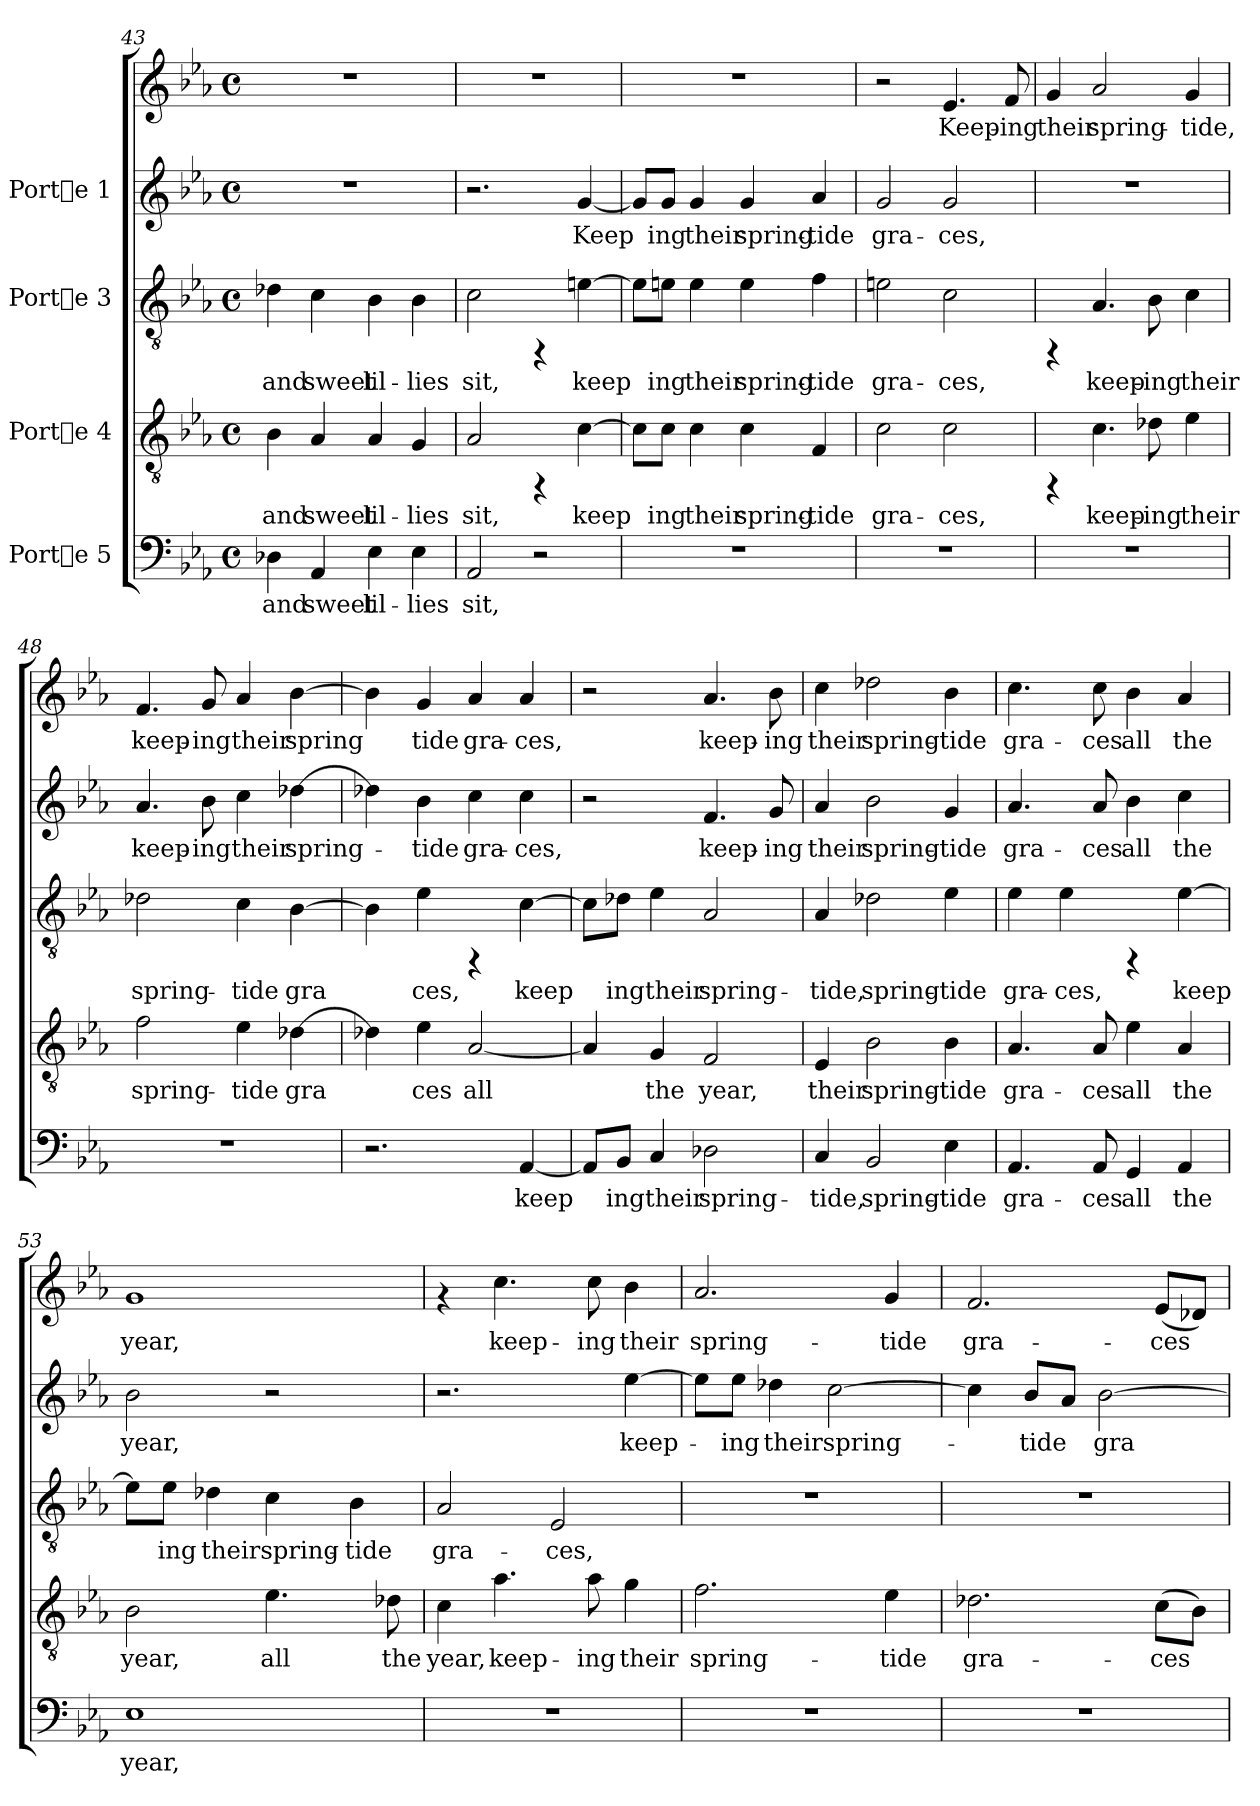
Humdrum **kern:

**kern	**text	**kern	**text	**kern	**text	**kern	**text	**kern	**text
*part4	*part4	*part3	*part3	*part2	*part2	*part1	*part1	*part1	*part1
*staff5	*staff5	*staff4	*staff4	*staff3	*staff3	*staff2	*staff2	*staff1	*staff1
*I"Porte 5	*	*I"Porte 4	*	*I"Porte 3	*	*I"Porte 1	*	*	*
*clefF4	*	*clefGv2	*	*clefGv2	*	*clefG2	*	*clefG2	*
*k[b-e-a-]	*	*k[b-e-a-]	*	*k[b-e-a-]	*	*k[b-e-a-]	*	*k[b-e-a-]	*
*E-:	*	*E-:	*	*E-:	*	*E-:	*	*E-:	*
*M4/4	*	*M4/4	*	*M4/4	*	*M4/4	*	*M4/4	*
*met(c)	*	*met(c)	*	*met(c)	*	*met(c)	*	*met(c)	*
=43	=43	=43	=43	=43	=43	=43	=43	=43	=43
!	!LO:LY:b:cj	!	!LO:LY:b:cj	!	!LO:LY:b:cj	!	!	!	!
4D-X\	and	4B-\	and	4d-X\	and	1r	.	1r	.
!	!LO:LY:b:cj	!	!LO:LY:b:cj	!	!LO:LY:b:cj	!	!	!	!
4AA-/	sweet	4A-/	sweet	4c\	sweet	.	.	.	.
!	!LO:LY:b:cj	!	!LO:LY:b:cj	!	!LO:LY:b:cj	!	!	!	!
4E-\	lil-	4A-/	lil-	4B-\	lil-	.	.	.	.
!	!LO:LY:b:cj	!	!LO:LY:b:cj	!	!LO:LY:b:cj	!	!	!	!
4E-\	-lies	4G/	-lies	4B-\	-lies	.	.	.	.
=44	=44	=44	=44	=44	=44	=44	=44	=44	=44
!	!LO:LY:b:cj	!	!LO:LY:b:cj	!	!LO:LY:b:cj	!	!	!	!
2AA-/	sit,	2A-/	sit,	2c\	sit,	2.r	.	1r	.
2r	.	4rFF	.	4rFF	.	.	.	.	.
!	!	!	!LO:LY:b:cj	!	!LO:LY:b:cj	!	!LO:LY:b:cj	!	!
.	.	[>4c\	keep-	[>4en\	keep-	[<4g/	Keep-	.	.
!!LO:PB:g=z
=45	=45	=45	=45	=45	=45	=45	=45	=45	=45
!	!	!	!LO:LY:b:cj	!	!LO:LY:b:cj	!	!LO:LY:b:cj	!	!
1r	.	8c\L]	-	8en\L]	-	8g/L]	-	1r	.
!	!	!	!LO:LY:b:cj	!	!LO:LY:b:cj	!	!LO:LY:b:cj	!	!
.	.	8c\J	ing	8e\J	ing	8g/J	ing	.	.
!	!	!	!LO:LY:b:cj	!	!LO:LY:b:cj	!	!LO:LY:b:cj	!	!
.	.	4c\	their	4e\	their	4g/	their	.	.
!	!	!	!LO:LY:b:cj	!	!LO:LY:b:cj	!	!LO:LY:b:cj	!	!
.	.	4c\	spring-	4e\	spring-	4g/	spring-	.	.
!	!	!	!LO:LY:b:cj	!	!LO:LY:b:cj	!	!LO:LY:b:cj	!	!
.	.	4F/	-tide	4f\	-tide	4a-/	-tide	.	.
=46	=46	=46	=46	=46	=46	=46	=46	=46	=46
!	!	!	!LO:LY:b:cj	!	!LO:LY:b:cj	!	!LO:LY:b:cj	!	!
1r	.	2c\	gra-	2en\	gra-	2g/	gra-	2r	.
!	!	!	!LO:LY:b:cj	!	!LO:LY:b:cj	!	!LO:LY:b:cj	!	!LO:LY:b:cj
.	.	2c\	-ces,	2c\	-ces,	2g/	-ces,	4.e-/	Keep-
!	!	!	!	!	!	!	!	!	!LO:LY:b:cj
.	.	.	.	.	.	.	.	8f/	-ing
=47	=47	=47	=47	=47	=47	=47	=47	=47	=47
!	!	!	!	!	!	!	!	!	!LO:LY:b:cj
1r	.	4rFF	.	4rFF	.	1r	.	4g/	their
!	!	!	!LO:LY:b:cj	!	!LO:LY:b:cj	!	!	!	!LO:LY:b:cj
.	.	4.c\	keep-	4.A-/	keep-	.	.	2a-/	spring-
!	!	!	!LO:LY:b:cj	!	!LO:LY:b:cj	!	!	!	!
.	.	8d-X\	-ing	8B-\	-ing	.	.	.	.
!	!	!	!LO:LY:b:cj	!	!LO:LY:b:cj	!	!	!	!LO:LY:b:cj
.	.	4e-\	their	4c\	their	.	.	4g/	-tide,
=48	=48	=48	=48	=48	=48	=48	=48	=48	=48
!	!	!	!LO:LY:b:cj	!	!LO:LY:b:cj	!	!LO:LY:b:cj	!	!LO:LY:b:cj
1r	.	2f\	spring-	2d-X\	spring-	4.a-/	-keep-	4.f/	keep-
!	!	!	!	!	!	!	!LO:LY:b:cj	!	!LO:LY:b:cj
.	.	.	.	.	.	8b-\	-ing	8g/	-ing
!	!	!	!LO:LY:b:cj	!	!LO:LY:b:cj	!	!LO:LY:b:cj	!	!LO:LY:b:cj
.	.	4e-\	-tide	4c\	-tide	4cc\	their	4a-/	their
!	!	!	!LO:LY:b:cj	!	!LO:LY:b:cj	!	!LO:LY:b:cj	!	!LO:LY:b:cj
.	.	[>4d-X\	gra-	[>4B-\	gra-	[>4dd-X\	spring-	[>4b-\	spring-
!!LO:LB:g=z
=49	=49	=49	=49	=49	=49	=49	=49	=49	=49
!	!	!	!LO:LY:b:cj	!	!LO:LY:b:cj	!	!LO:LY:b:cj	!	!LO:LY:b:cj
2.r	.	4d-X\]	-	4B-\]	-	4dd-X\]	.	4b-\]	-
!	!	!	!LO:LY:b:cj	!	!LO:LY:b:cj	!	!LO:LY:b:cj	!	!LO:LY:b:cj
.	.	4e-\	ces	4e-\	ces,	4b-\	tide	4g/	tide
!	!	!	!LO:LY:b:cj	!	!	!	!LO:LY:b:cj	!	!LO:LY:b:cj
.	.	[<2A-/	all	4rFF	.	4cc\	gra-	4a-/	gra-
!	!LO:LY:b:cj	!	!	!	!LO:LY:b:cj	!	!LO:LY:b:cj	!	!LO:LY:b:cj
[<4AA-/	keep-	.	.	[>4c\	keep-	4cc\	-ces,	4a-/	-ces,
=50	=50	=50	=50	=50	=50	=50	=50	=50	=50
!	!LO:LY:b:cj	!	!LO:LY:b:cj	!	!LO:LY:b:cj	!	!	!	!
8AA-/L]	-	4A-/]	.	8c\L]	-	2r	.	2r	.
!	!LO:LY:b:cj	!	!	!	!LO:LY:b:cj	!	!	!	!
8BB-/J	ing	.	.	8d-X\J	ing	.	.	.	.
!	!LO:LY:b:cj	!	!LO:LY:b:cj	!	!LO:LY:b:cj	!	!	!	!
4C/	their	4G/	the	4e-\	their	.	.	.	.
!	!LO:LY:b:cj	!	!LO:LY:b:cj	!	!LO:LY:b:cj	!	!LO:LY:b:cj	!	!LO:LY:b:cj
2D-X\	spring-	2F/	year,	2A-/	spring-	4.f/	keep-	4.a-/	keep-
!	!	!	!	!	!	!	!LO:LY:b:cj	!	!LO:LY:b:cj
.	.	.	.	.	.	8g/	-ing	8b-\	-ing
=51	=51	=51	=51	=51	=51	=51	=51	=51	=51
!	!LO:LY:b:cj	!	!LO:LY:b:cj	!	!LO:LY:b:cj	!	!LO:LY:b:cj	!	!LO:LY:b:cj
4C/	-tide,	4E-/	their	4A-/	-tide,	4a-/	their	4cc\	their
!	!LO:LY:b:cj	!	!LO:LY:b:cj	!	!LO:LY:b:cj	!	!LO:LY:b:cj	!	!LO:LY:b:cj
2BB-/	spring-	2B-\	spring-	2d-X\	spring-	2b-\	spring-	2dd-X\	spring-
!	!LO:LY:b:cj	!	!LO:LY:b:cj	!	!LO:LY:b:cj	!	!LO:LY:b:cj	!	!LO:LY:b:cj
4E-\	-tide	4B-\	-tide	4e-\	-tide	4g/	-tide	4b-\	-tide
=52	=52	=52	=52	=52	=52	=52	=52	=52	=52
!	!LO:LY:b:cj	!	!LO:LY:b:cj	!	!LO:LY:b:cj	!	!LO:LY:b:cj	!	!LO:LY:b:cj
4.AA-/	gra-	4.A-/	gra-	4e-\	gra-	4.a-/	gra-	4.cc\	gra-
!	!	!	!	!	!LO:LY:b:cj	!	!	!	!
.	.	.	.	4e-\	-ces,	.	.	.	.
!	!LO:LY:b:cj	!	!LO:LY:b:cj	!	!	!	!LO:LY:b:cj	!	!LO:LY:b:cj
8AA-/	-ces	8A-/	-ces	.	.	8a-/	-ces	8cc\	-ces
!	!LO:LY:b:cj	!	!LO:LY:b:cj	!	!	!	!LO:LY:b:cj	!	!LO:LY:b:cj
4GG/	all	4e-\	all	4rFF	.	4b-\	all	4b-\	all
!	!LO:LY:b:cj	!	!LO:LY:b:cj	!	!LO:LY:b:cj	!	!LO:LY:b:cj	!	!LO:LY:b:cj
4AA-/	the	4A-/	the	[>4e-\	keep-	4cc\	the	4a-/	the
!!LO:LB:g=z
=53	=53	=53	=53	=53	=53	=53	=53	=53	=53
!	!LO:LY:b:cj	!	!LO:LY:b:cj	!	!LO:LY:b:cj	!	!LO:LY:b:cj	!	!LO:LY:b:cj
1E-	year,	2B-\	year,	8e-\L]	-	2b-\	year,	1g	year,
!	!	!	!	!	!LO:LY:b:cj	!	!	!	!
.	.	.	.	8e-\J	ing	.	.	.	.
!	!	!	!	!	!LO:LY:b:cj	!	!	!	!
.	.	.	.	4d-X\	their	.	.	.	.
!	!	!	!LO:LY:b:cj	!	!LO:LY:b:cj	!	!	!	!
.	.	4.e-\	all	4c\	spring-	2r	.	.	.
!	!	!	!	!	!LO:LY:b:cj	!	!	!	!
.	.	.	.	4B-\	-tide	.	.	.	.
!	!	!	!LO:LY:b:cj	!	!	!	!	!	!
.	.	8d-X\	the	.	.	.	.	.	.
=54	=54	=54	=54	=54	=54	=54	=54	=54	=54
!	!	!	!LO:LY:b:cj	!	!LO:LY:b:cj	!	!	!	!
1r	.	4c\	year,	2A-/	gra-	2.r	.	4rf	.
!	!	!	!LO:LY:b:cj	!	!	!	!	!	!LO:LY:b:cj
.	.	4.a-\	keep-	.	.	.	.	4.cc\	keep-
!	!	!	!	!	!LO:LY:b:cj	!	!	!	!
.	.	.	.	2E-/	-ces,	.	.	.	.
!	!	!	!LO:LY:b:cj	!	!	!	!	!	!LO:LY:b:cj
.	.	8a-\	-ing	.	.	.	.	8cc\	-ing
!	!	!	!LO:LY:b:cj	!	!	!	!LO:LY:b:cj	!	!LO:LY:b:cj
.	.	4g\	their	.	.	[>4ee-\	keep-	4b-\	their
=55	=55	=55	=55	=55	=55	=55	=55	=55	=55
!	!	!	!LO:LY:b:cj	!	!	!	!LO:LY:b:cj	!	!LO:LY:b:cj
1r	.	2.f\	spring-	1r	.	8ee-\L]	.	2.a-/	-spring-
!	!	!	!	!	!	!	!LO:LY:b:cj	!	!
.	.	.	.	.	.	8ee-\J	ing	.	.
!	!	!	!	!	!	!	!LO:LY:b:cj	!	!
.	.	.	.	.	.	4dd-X\	their	.	.
!	!	!	!	!	!	!	!LO:LY:b:cj	!	!
.	.	.	.	.	.	[>2cc\	spring-	.	.
!	!	!	!LO:LY:b:cj	!	!	!	!	!	!LO:LY:b:cj
.	.	4e-\	-tide	.	.	.	.	4g/	-tide
=56	=56	=56	=56	=56	=56	=56	=56	=56	=56
!	!	!	!LO:LY:b:cj	!	!	!	!LO:LY:b:cj	!	!LO:LY:b:cj
1r	.	2.d-X\	gra-	1r	.	4cc\]	.	2.f/	-gra-
!	!	!	!	!	!	!	!LO:LY:b:cj	!	!
.	.	.	.	.	.	8b-/L	tide	.	.
!	!	!	!	!	!	!	!LO:LY:b:cj	!	!
.	.	.	.	.	.	8a-/J	.	.	.
!	!	!	!	!	!	!	!LO:LY:b:cj	!	!
.	.	.	.	.	.	[>2b-\	gra-	.	.
!	!	!	!LO:LY:b:cj	!	!	!	!	!	!LO:LY:b:cj
.	.	(>8c\L	-ces	.	.	.	.	(<8e-/L	-ces
!	!	!	!LO:LY:b:cj	!	!	!	!	!	!LO:LY:b:cj
.	.	8B-\J)	.	.	.	.	.	8d-X/J)	.
=	=	=	=	=	=	=	=	=	=
*-	*-	*-	*-	*-	*-	*-	*-	*-	*-
